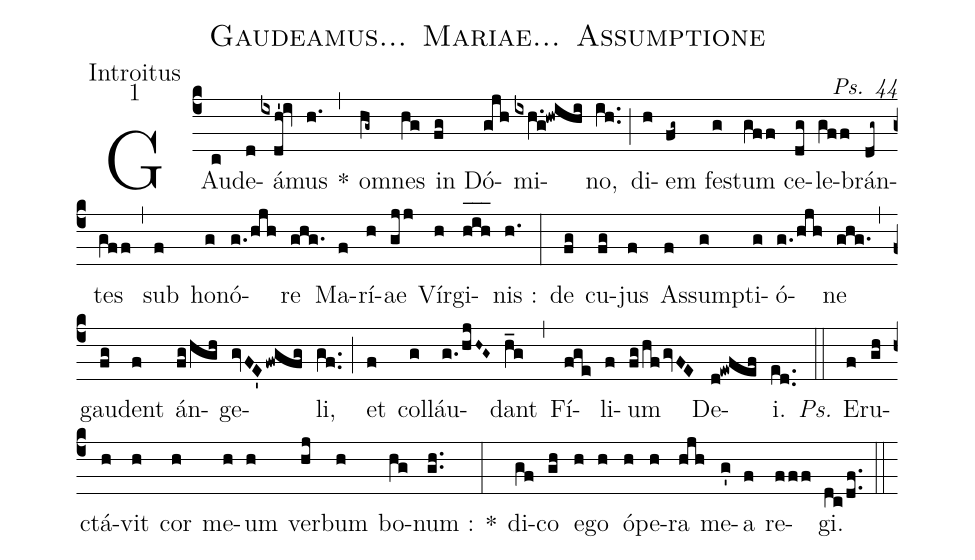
name:Gaudeamus... Mariae... Assumptione;
office-part:Introitus;
mode:1;
commentary:Ps. 44;
%%
(c4) GAu(c)de(d)á(ixdh'!iv)mus(h.) *(,) o(hg~)mnes(hg) in(fg) Dó(gjh)mi(ixh.g!hwihi)no,(ih..) (;) di(h)em(fg~) fe(g)stum(gff) ce(dg)le(gff)brán(dg~)tes(gff) (,) sub(f) ho(g)nó(g./hjh)re(ghg.) Ma(f)rí(h)ae(gjj) Vír(h)gi(h_[oh:h]i_[oh:h]h_[oh:h])nis :(h.) (:) de(fg) cu(fg)jus(f) As(f)sum(g)pti(g)ó(g./hjh)ne(ghg.) (,) gau(fg)dent(f) án(fg/hgh)ge(gvFE'fwgfg)li,(gf..) (;) et(f) col(g)láu(g./hjH~G~)dant(h_g) (,) Fí(fge)li(f)um(fg/hfgvFE) De(d!ewfef)i.(ed..) (::) <i>Ps.</i> E(f)ru(gh)ctá(h)vit(h) cor(h) me(h)um(h) ver(hj)bum(h) bo(hg)num :(gh..) *(:) di(gf)co(gh) e(h)go(h) ó(h)pe(h)ra(hjh) me(g')a(f) re(fff)gi.(dc/df..) (::)
